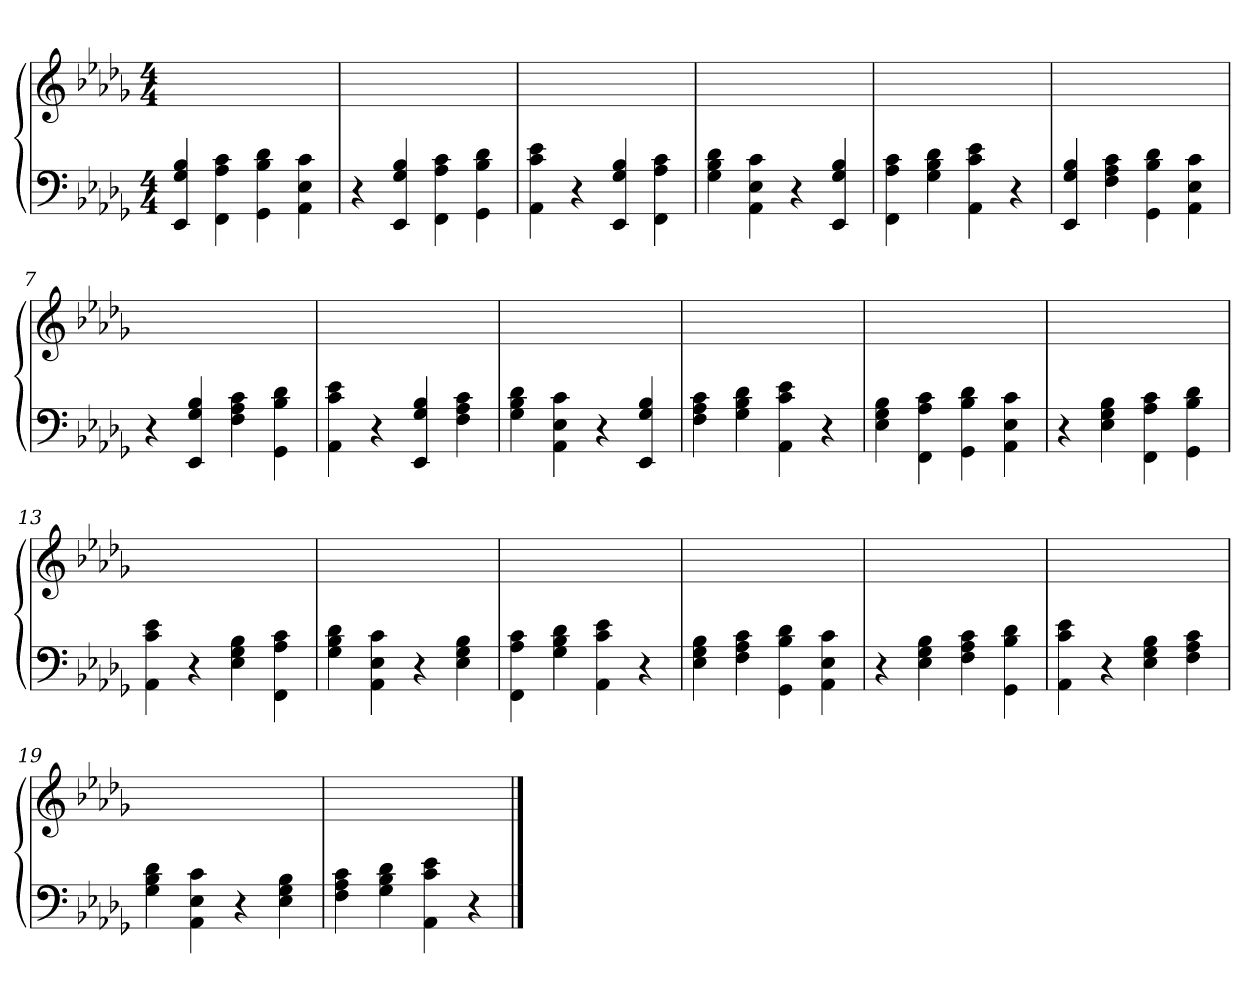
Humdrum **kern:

**kern	**kern
*part2	*part1
*staff2	*staff1
*clefF4	*clefG2
*k[b-e-a-d-g-]	*k[b-e-a-d-g-]
*D-:	*D-:
*M4/4	*M4/4
*MM60	*MM60
=1	=1
4EE- 4G- 4B-	1ryy
4FF 4A- 4c	.
4GG- 4B- 4d-	.
4AA- 4E- 4c	.
=2	=2
4r	1ryy
4EE- 4G- 4B-	.
4FF 4A- 4c	.
4GG- 4B- 4d-	.
=3	=3
4AA- 4c 4e-	1ryy
4r	.
4EE- 4G- 4B-	.
4FF 4A- 4c	.
=4	=4
4G- 4B- 4d-	1ryy
4AA- 4E- 4c	.
4r	.
4EE- 4G- 4B-	.
=5	=5
4FF 4A- 4c	1ryy
4G- 4B- 4d-	.
4AA- 4c 4e-	.
4r	.
=6	=6
4EE- 4G- 4B-	1ryy
4F 4A- 4c	.
4GG- 4B- 4d-	.
4AA- 4E- 4c	.
=7	=7
4r	1ryy
4EE- 4G- 4B-	.
4F 4A- 4c	.
4GG- 4B- 4d-	.
=8	=8
4AA- 4c 4e-	1ryy
4r	.
4EE- 4G- 4B-	.
4F 4A- 4c	.
=9	=9
4G- 4B- 4d-	1ryy
4AA- 4E- 4c	.
4r	.
4EE- 4G- 4B-	.
=10	=10
4F 4A- 4c	1ryy
4G- 4B- 4d-	.
4AA- 4c 4e-	.
4r	.
=11	=11
4E- 4G- 4B-	1ryy
4FF 4A- 4c	.
4GG- 4B- 4d-	.
4AA- 4E- 4c	.
=12	=12
4r	1ryy
4E- 4G- 4B-	.
4FF 4A- 4c	.
4GG- 4B- 4d-	.
=13	=13
4AA- 4c 4e-	1ryy
4r	.
4E- 4G- 4B-	.
4FF 4A- 4c	.
=14	=14
4G- 4B- 4d-	1ryy
4AA- 4E- 4c	.
4r	.
4E- 4G- 4B-	.
=15	=15
4FF 4A- 4c	1ryy
4G- 4B- 4d-	.
4AA- 4c 4e-	.
4r	.
=16	=16
4E- 4G- 4B-	1ryy
4F 4A- 4c	.
4GG- 4B- 4d-	.
4AA- 4E- 4c	.
=17	=17
4r	1ryy
4E- 4G- 4B-	.
4F 4A- 4c	.
4GG- 4B- 4d-	.
=18	=18
4AA- 4c 4e-	1ryy
4r	.
4E- 4G- 4B-	.
4F 4A- 4c	.
=19	=19
4G- 4B- 4d-	1ryy
4AA- 4E- 4c	.
4r	.
4E- 4G- 4B-	.
=20	=20
4F 4A- 4c	1ryy
4G- 4B- 4d-	.
4AA- 4c 4e-	.
4r	.
==	==
*-	*-
